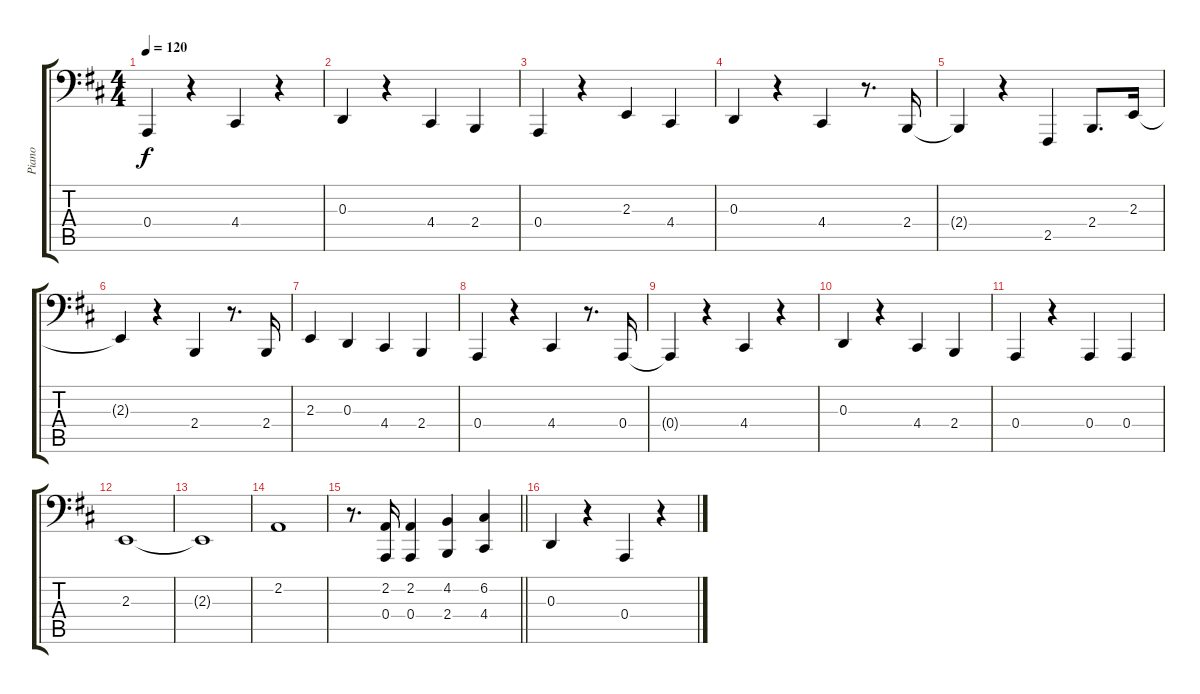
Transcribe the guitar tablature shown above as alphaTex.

\track ("Piano" "Piano") {instrument brightacousticpiano}
\staff {score tabs}
\tuning (C3 G2 D2 A1 E1 B0) {hide}
\ts (4 4)
\tempo 120
\clef f4
\ks d
0.4{t}.4{dy f} r.4 4.4.4 r.4 |
0.3.4 r.4 4.4.4 2.4.4 |
0.4.4 r.4 2.3.4 4.4.4 |
0.3.4 r.4 4.4.4 r.8{d} 2.4.16 |
2.4{t}.4 r.4 2.5.4 2.4.8{d} 2.3.16 |
2.3{t}.4 r.4 2.4.4 r.8{d} 2.4.16 |
2.3.4 0.3.4 4.4.4 2.4.4 |
0.4.4 r.4 4.4.4 r.8{d} 0.4.16 |
0.4{t}.4 r.4 4.4.4 r.4 |
0.3.4 r.4 4.4.4 2.4.4 |
0.4.4 r.4 0.4.4 0.4.4 |
2.3.1 |
2.3{t}.1 |
2.2.1 |
\barLineRight lightlight
r.8{d} (2.2 0.4).16 (2.2 0.4).4 (4.2 2.4).4 (6.2 4.4).4 |
0.3.4 r.4 0.4.4 r.4
